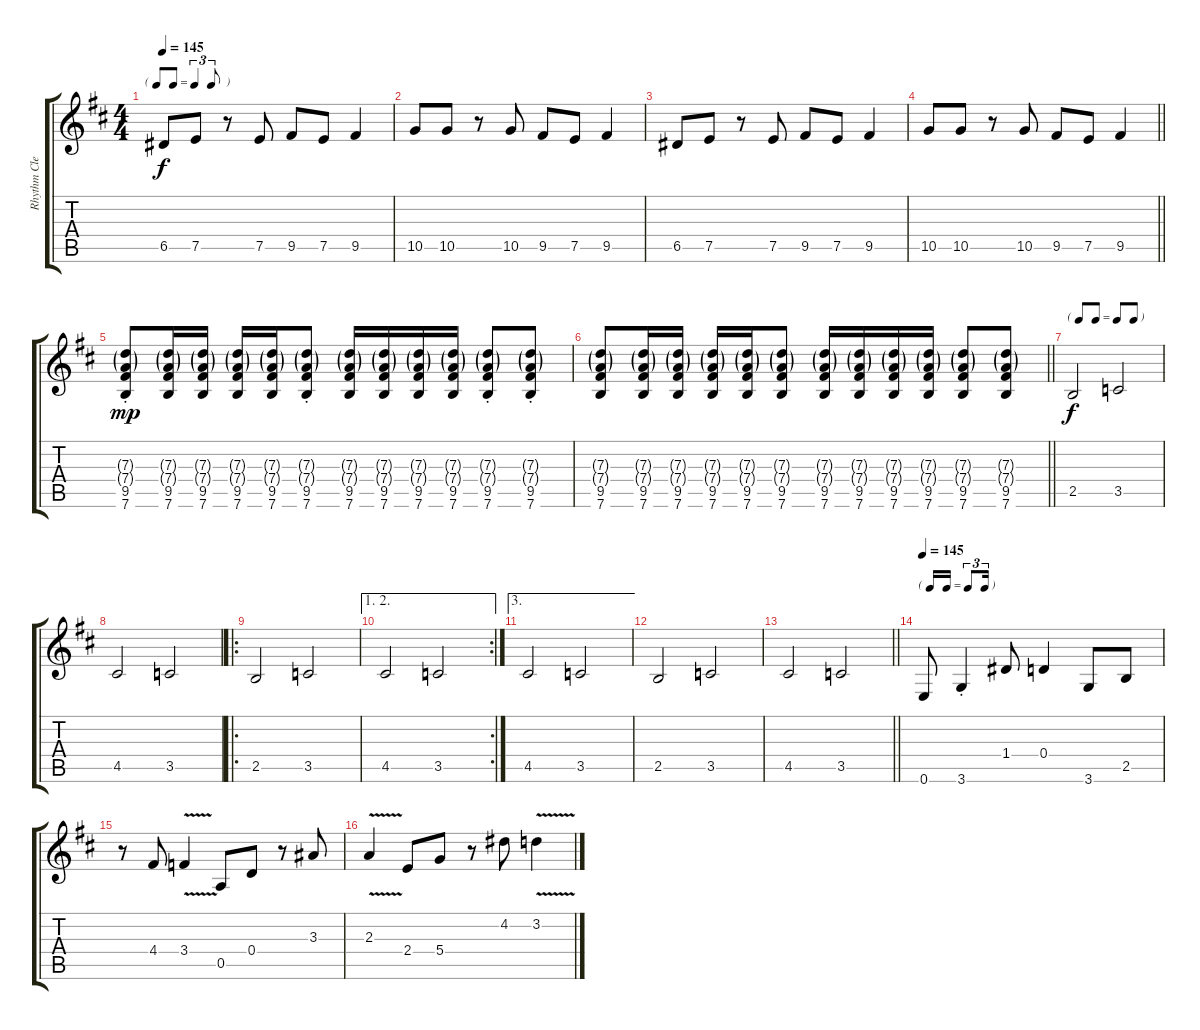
\track ("Rhythm Clean" "Rhythm Cle") {instrument electricguitarclean}
\staff {score tabs}
\tuning (E4 B3 G3 D3 A2 E2) {hide}
\ts (4 4)
\tf triplet8th
\tempo 145
\clef g2
\ks d
6.5.8{dy f} 7.5.8 r.8 7.5.8 9.5.8 7.5.8 9.5.4 |
10.5.8 10.5.8 r.8 10.5.8 9.5.8 7.5.8 9.5.4 |
6.5.8 7.5.8 r.8 7.5.8 9.5.8 7.5.8 9.5.4 |
\barLineRight lightlight
10.5.8 10.5.8 r.8 10.5.8 9.5.8 7.5.8 9.5.4 |
(7.3{g} 7.4{g} 9.5{st} 7.6{st}).8{dy mp} (7.3{g} 7.4{g} 9.5 7.6).16 (7.3{g} 7.4{g} 9.5 7.6).16 (7.3{g} 7.4{g} 9.5 7.6).16 (7.3{g} 7.4{g} 9.5 7.6).16 (7.3{g} 7.4{g} 9.5{st} 7.6{st}).8 (7.3{g} 7.4{g} 9.5 7.6).16 (7.3{g} 7.4{g} 9.5 7.6).16 (7.3{g} 7.4{g} 9.5 7.6).16 (7.3{g} 7.4{g} 9.5 7.6).16 (7.3{g} 7.4{g} 9.5{st} 7.6{st}).8 (7.3{g} 7.4{g} 9.5{st} 7.6{st}).8 |
\barLineRight lightlight
(7.3{g} 7.4{g} 9.5 7.6).8 (7.3{g} 7.4{g} 9.5 7.6).16 (7.3{g} 7.4{g} 9.5 7.6).16 (7.3{g} 7.4{g} 9.5 7.6).16 (7.3{g} 7.4{g} 9.5 7.6).16 (7.3{g} 7.4{g} 9.5 7.6).8 (7.3{g} 7.4{g} 9.5 7.6).16 (7.3{g} 7.4{g} 9.5 7.6).16 (7.3{g} 7.4{g} 9.5 7.6).16 (7.3{g} 7.4{g} 9.5 7.6).16 (7.3{g} 7.4{g} 9.5 7.6).8 (7.3{g} 7.4{g} 9.5 7.6).8 |
\tf none
2.5.2{dy f instrument electricguitarclean} 3.5.2 |
4.5.2 3.5.2 |
\ro
2.5.2 3.5.2 |
\ae (1 2)
\rc 2
4.5.2 3.5.2 |
\ae 3
4.5.2 3.5.2 |
2.5.2 3.5.2 |
\barLineRight lightlight
4.5.2 3.5.2 |
\tf triplet16th
\tempo 145
0.6.8 3.6{st}.4 1.4.8 0.4.4 3.6.8 2.5.8 |
r.8 4.4.8 3.4{v}.4 0.5.8 0.4.8 r.8 3.3.8 |
2.3{v}.4 2.4.8 5.4.8 r.8 4.2.8 3.2{v}.4
